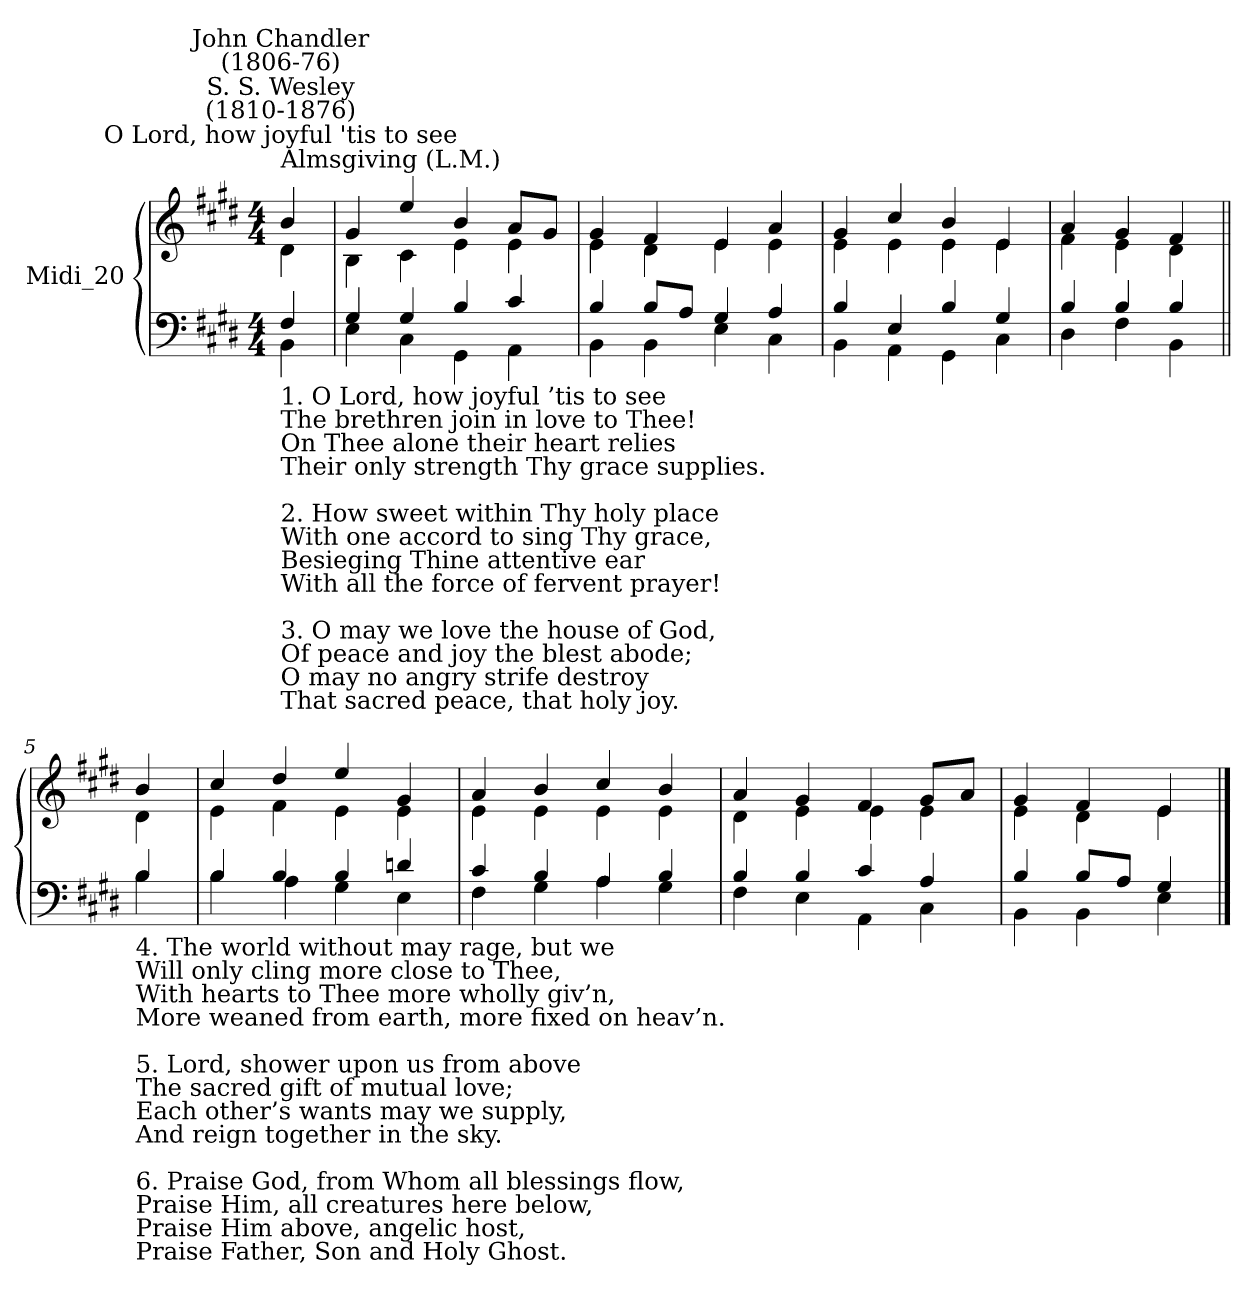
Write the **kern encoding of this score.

**kern	**kern
*part2	*part1
*staff2	*staff1
*I"Midi_20	*I"Midi_20
*clefF4	*clefG2
*k[f#c#g#d#]	*k[f#c#g#d#]
*E:	*E:
*M4/4	*M4/4
=	=
*^	*^
!	!	!LO:TX:a:t=Almsgiving (L.M.)	!
!	!	!LO:TX:a:cj:t=O Lord, how joyful 'tis to see	!
!	!	!LO:TX:a:cj:t=S. S. Wesley\n(1810-1876)	!
!	!	!LO:TX:a:cj:t=John Chandler\n(1806-76)	!
!LO:TX:b:t=1. O Lord, how joyful ’tis to see\nThe brethren join in love to Thee!\nOn Thee alone their heart relies\nTheir only strength Thy grace supplies.\n\n2. How sweet within Thy holy place\nWith one accord to sing Thy grace,\nBesieging Thine attentive ear\nWith all the force of fervent prayer!\n\n3. O may we love the house of God,\nOf peace and joy the blest abode;\nO may no angry strife destroy\nThat sacred peace, that holy joy.	!	!	!
4F#/	4BB\	4b/	4d#\
=1	=1	=1	=1
4G#/	4E\	4g#/	4B\
4G#/	4C#\	4ee/	4c#\
4B/	4GG#\	4b/	4e\
4c#/	4AA\	8a/L	4e\
.	.	8g#/J	.
=2	=2	=2	=2
4B/	4BB\	4g#/	4e\
8B/L	4BB\	4f#/	4d#\
8A/J	.	.	.
4G#/	4E\	4e/	4e\
4A/	4C#\	4a/	4e\
=3	=3	=3	=3
4B/	4BB\	4g#/	4e\
4E/	4AA\	4cc#/	4e\
4B/	4GG#\	4b/	4e\
4G#/	4C#\	4e/	4e\
=4	=4	=4	=4
4B/	4D#\	4a/	4f#\
4B/	4F#\	4g#/	4e\
4B/	4BB\	4f#/	4d#\
=5||	=5||	=5||	=5||
!LO:TX:b:t=4. The world without may rage, but we\nWill only cling more close to Thee,\nWith hearts to Thee more wholly giv’n,\nMore weaned from earth, more fixed on heav’n.\n\n5. Lord, shower upon us from above\nThe sacred gift of mutual love;\nEach other’s wants may we supply,\nAnd reign together in the sky.\n\n6. Praise God, from Whom all blessings flow,\nPraise Him, all creatures here below,\nPraise Him above, angelic host,\nPraise Father, Son and Holy Ghost.	!	!	!
4B/	4B\	4b/	4d#\
=6	=6	=6	=6
4B/	4B\	4cc#/	4e\
4B/	4A\	4dd#/	4f#\
4B/	4G#\	4ee/	4e\
4dn/	4E\	4g#/	4e\
=7	=7	=7	=7
4c#/	4F#\	4a/	4e\
4B/	4G#\	4b/	4e\
4A/	4A\	4cc#/	4e\
4B/	4G#\	4b/	4e\
=8	=8	=8	=8
4B/	4F#\	4a/	4d#\
4B/	4E\	4g#/	4e\
4c#/	4AA\	4f#/	4e\
4A/	4C#\	8g#/L	4e\
.	.	8a/J	.
=9	=9	=9	=9
4B/	4BB\	4g#/	4e\
8B/L	4BB\	4f#/	4d#\
8A/J	.	.	.
4G#/	4E\	4e/	4e\
*v	*v	*	*
*	*v	*v
==	==
*-	*-
